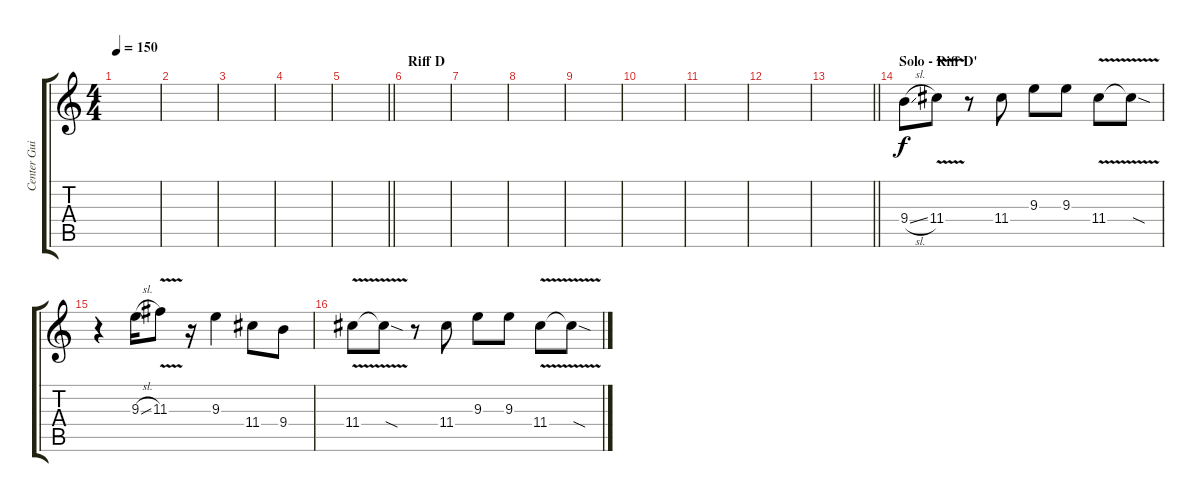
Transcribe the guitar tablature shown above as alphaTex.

\track ("Center Guitar" "Center Gui") {instrument overdrivenguitar}
\staff {score tabs}
\tuning (E4 B3 G3 D3 A2 E2) {hide}
\ts (4 4)
\tempo 150
\clef g2
\ks c
|
|
|
|
\barLineRight lightlight
|
\section ("" "Riff D")
|
|
|
|
|
|
|
\barLineRight lightlight
|
\section ("" "Solo - Riff D'")
9.4{sl}.8 11.4{v}.8 r.8 11.4.8 9.3.8 9.3.8 11.4{v}.8 11.4{sod t}.8 |
r.4 9.3{sl}.16 11.3{v}.8 r.16 9.3.4 11.4.8 9.4.8 |
11.4{v}.8 11.4{sod t}.8 r.8 11.4.8 9.3.8 9.3.8 11.4{v}.8 11.4{sod t}.8
